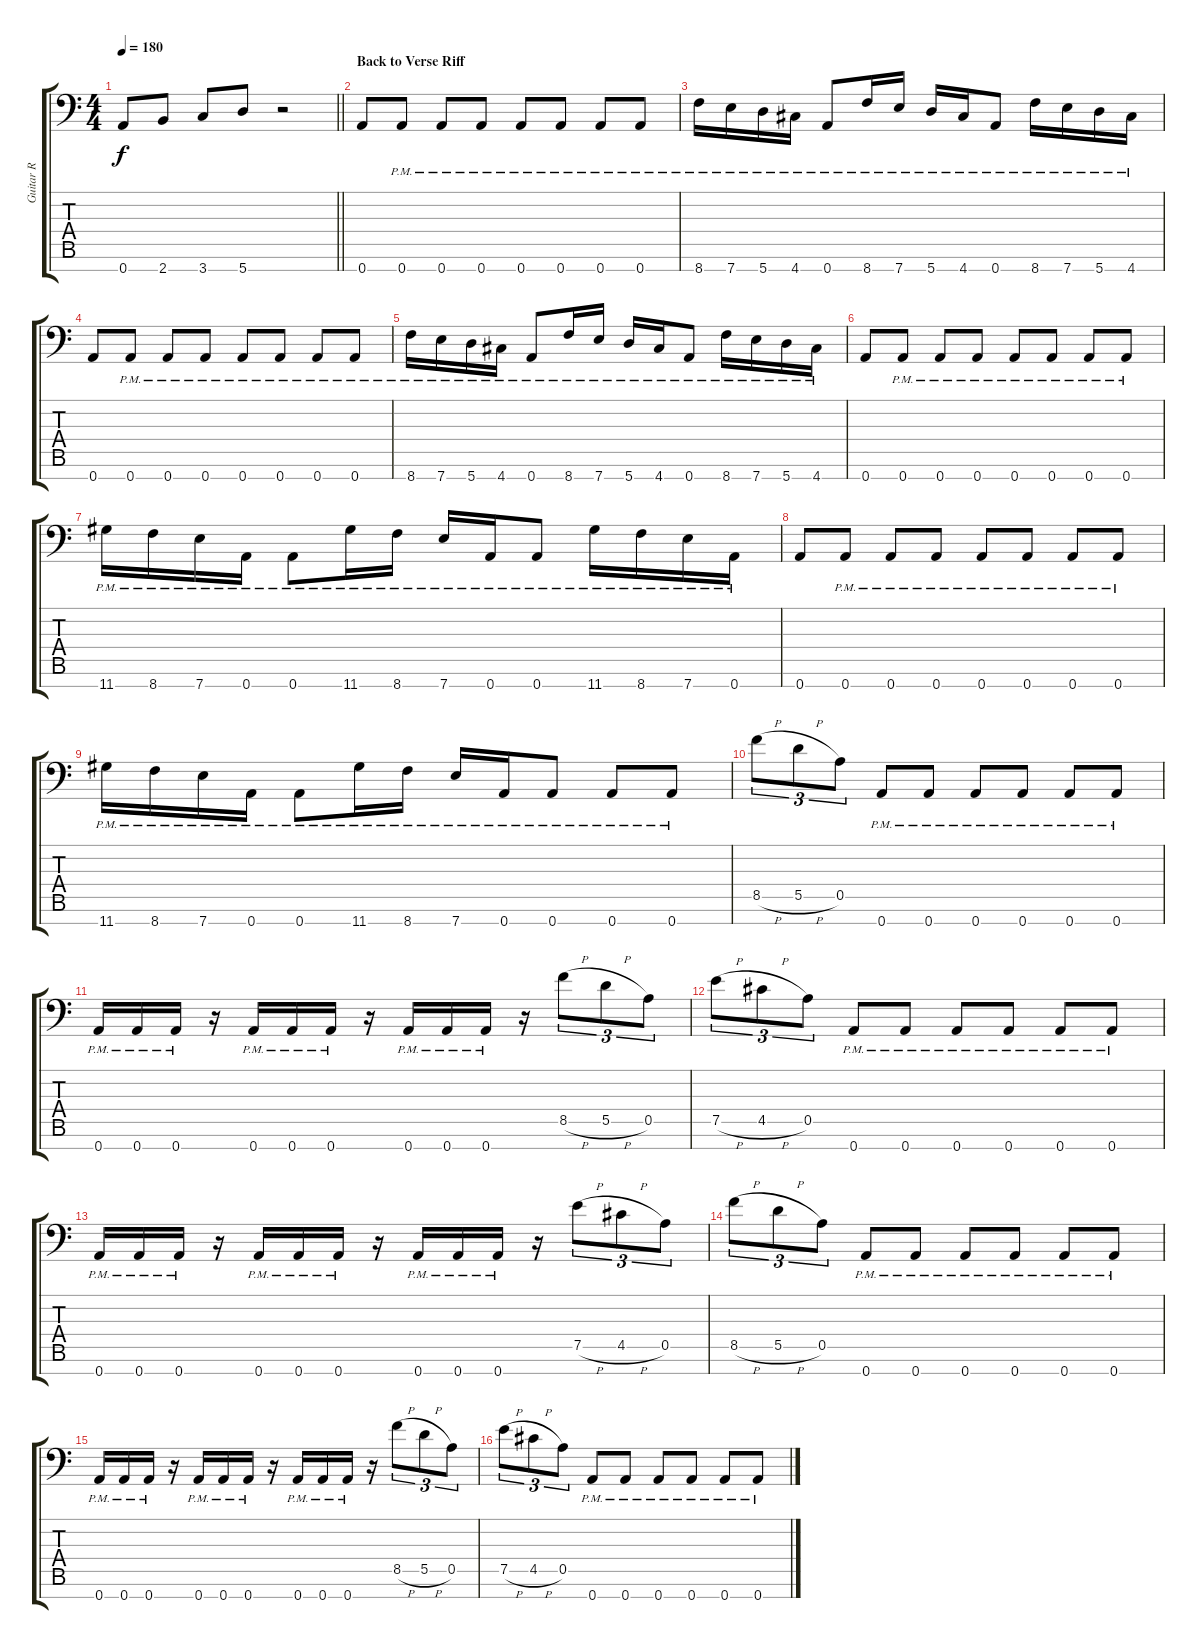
\track ("Guitar R" "Guitar R") {instrument overdrivenguitar}
\staff {score tabs}
\tuning (E4 B3 G3 D3 A2 E2 A1) {hide}
\ts (4 4)
\tempo 180
\clef f4
\barLineRight lightlight
\ks c
0.7.8{dy f} 2.7.8 3.7.8 5.7.8 r.2 |
\section ("" "Back to Verse Riff")
0.7.8 0.7{pm}.8 0.7{pm}.8 0.7{pm}.8 0.7{pm}.8 0.7{pm}.8 0.7{pm}.8 0.7{pm}.8 |
8.7{pm}.16 7.7{pm}.16 5.7{pm}.16 4.7{pm}.16 0.7{pm}.8 8.7{pm}.16 7.7{pm}.16 5.7{pm}.16 4.7{pm}.16 0.7{pm}.8 8.7{pm}.16 7.7{pm}.16 5.7{pm}.16 4.7{pm}.16 |
0.7.8 0.7{pm}.8 0.7{pm}.8 0.7{pm}.8 0.7{pm}.8 0.7{pm}.8 0.7{pm}.8 0.7{pm}.8 |
8.7{pm}.16 7.7{pm}.16 5.7{pm}.16 4.7{pm}.16 0.7{pm}.8 8.7{pm}.16 7.7{pm}.16 5.7{pm}.16 4.7{pm}.16 0.7{pm}.8 8.7{pm}.16 7.7{pm}.16 5.7{pm}.16 4.7{pm}.16 |
0.7.8 0.7{pm}.8 0.7{pm}.8 0.7{pm}.8 0.7{pm}.8 0.7{pm}.8 0.7{pm}.8 0.7{pm}.8 |
11.7{pm}.16 8.7{pm}.16 7.7{pm}.16 0.7{pm}.16 0.7{pm}.8 11.7{pm}.16 8.7{pm}.16 7.7{pm}.16 0.7{pm}.16 0.7{pm}.8 11.7{pm}.16 8.7{pm}.16 7.7{pm}.16 0.7{pm}.16 |
0.7.8 0.7{pm}.8 0.7{pm}.8 0.7{pm}.8 0.7{pm}.8 0.7{pm}.8 0.7{pm}.8 0.7{pm}.8 |
11.7{pm}.16 8.7{pm}.16 7.7{pm}.16 0.7{pm}.16 0.7{pm}.8 11.7{pm}.16 8.7{pm}.16 7.7{pm}.16 0.7{pm}.16 0.7{pm}.8 0.7{pm}.8 0.7{pm}.8 |
8.5{h}.8{tu (3 2)} 5.5{h}.8{tu (3 2)} 0.5.8{tu (3 2)} 0.7{pm}.8 0.7{pm}.8 0.7{pm}.8 0.7{pm}.8 0.7{pm}.8 0.7{pm}.8 |
0.7{pm}.16 0.7{pm}.16 0.7{pm}.16 r.16 0.7{pm}.16 0.7{pm}.16 0.7{pm}.16 r.16 0.7{pm}.16 0.7{pm}.16 0.7{pm}.16 r.16 8.5{h}.8{tu (3 2)} 5.5{h}.8{tu (3 2)} 0.5.8{tu (3 2)} |
7.5{h}.8{tu (3 2)} 4.5{h}.8{tu (3 2)} 0.5.8{tu (3 2)} 0.7{pm}.8 0.7{pm}.8 0.7{pm}.8 0.7{pm}.8 0.7{pm}.8 0.7{pm}.8 |
0.7{pm}.16 0.7{pm}.16 0.7{pm}.16 r.16 0.7{pm}.16 0.7{pm}.16 0.7{pm}.16 r.16 0.7{pm}.16 0.7{pm}.16 0.7{pm}.16 r.16 7.5{h}.8{tu (3 2)} 4.5{h}.8{tu (3 2)} 0.5.8{tu (3 2)} |
8.5{h}.8{tu (3 2)} 5.5{h}.8{tu (3 2)} 0.5.8{tu (3 2)} 0.7{pm}.8 0.7{pm}.8 0.7{pm}.8 0.7{pm}.8 0.7{pm}.8 0.7{pm}.8 |
0.7{pm}.16 0.7{pm}.16 0.7{pm}.16 r.16 0.7{pm}.16 0.7{pm}.16 0.7{pm}.16 r.16 0.7{pm}.16 0.7{pm}.16 0.7{pm}.16 r.16 8.5{h}.8{tu (3 2)} 5.5{h}.8{tu (3 2)} 0.5.8{tu (3 2)} |
7.5{h}.8{tu (3 2)} 4.5{h}.8{tu (3 2)} 0.5.8{tu (3 2)} 0.7{pm}.8 0.7{pm}.8 0.7{pm}.8 0.7{pm}.8 0.7{pm}.8 0.7{pm}.8
